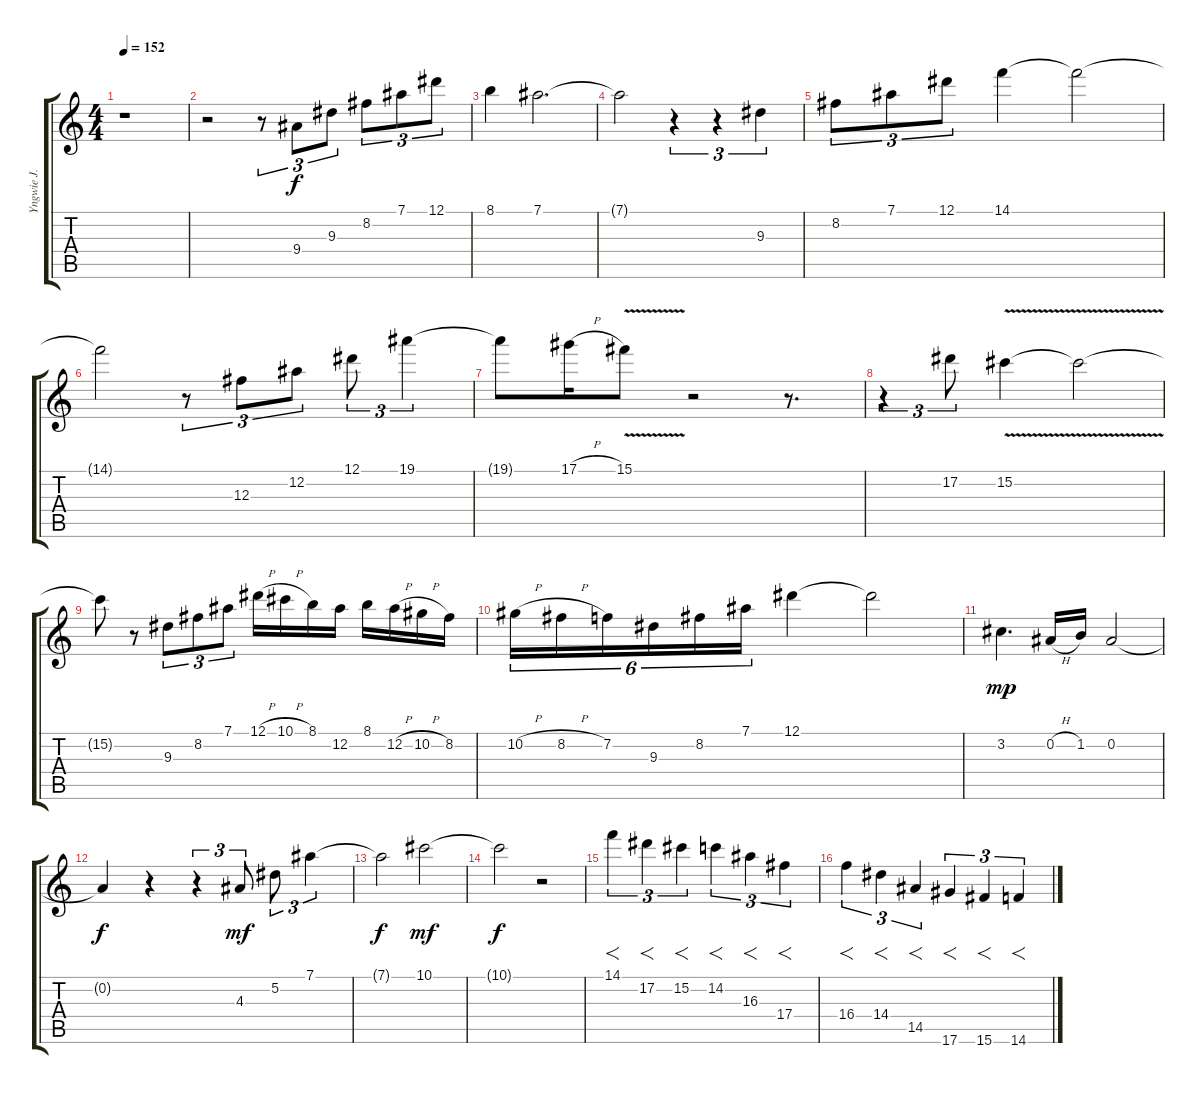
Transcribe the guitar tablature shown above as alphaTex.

\track ("Yngwie J. Malmsteen (Guitar 1)" "Yngwie J. ") {instrument overdrivenguitar}
\staff {score tabs}
\tuning (Eb4 Bb3 Gb3 Db3 Ab2 Eb2) {hide}
\ts (4 4)
\tempo 152
\clef g2
\ks c
r.1{dy f} |
r.2 r.8{tu (3 2)} 9.4.8{tu (3 2)} 9.3.8{tu (3 2)} 8.2.8{tu (3 2)} 7.1.8{tu (3 2)} 12.1.8{tu (3 2)} |
8.1.4 7.1.2{d} |
7.1{t}.2 r.4{tu (3 2)} r.4{tu (3 2)} 9.3.4{tu (3 2)} |
8.2.8{tu (3 2)} 7.1.8{tu (3 2)} 12.1.8{tu (3 2)} 14.1.4 14.1{t}.2 |
14.1{t}.2 r.8{tu (3 2)} 12.3.8{tu (3 2)} 12.2.8{tu (3 2)} 12.1.8{tu (3 2)} 19.1.4{tu (3 2)} |
19.1{t}.8 17.1{h}.16 15.1{v}.8 r.2 r.8{d} |
r.4{tu (3 2)} 17.2.8{tu (3 2)} 15.2{v}.4 15.2{t}.2 |
15.2{t}.8 r.8 9.3.8{tu (3 2)} 8.2.8{tu (3 2)} 7.1.8{tu (3 2)} 12.1{h}.16 10.1{h}.16 8.1.16 12.2.16 8.1.16 12.2{h}.16 10.2{h}.16 8.2.16 |
10.2{h}.16{tu (6 4)} 8.2{h}.16{tu (6 4)} 7.2.16{tu (6 4)} 9.3.16{tu (6 4)} 8.2.16{tu (6 4)} 7.1.16{tu (6 4)} 12.1.4 12.1{t}.2 |
3.2.4{d dy mp} 0.2{h}.16 1.2.16 0.2.2 |
0.2{t}.4{dy f} r.4 r.4{tu (3 2)} 4.3.8{tu (3 2) dy mf} 5.2.8{tu (3 2)} 7.1.4{tu (3 2)} |
7.1{t}.2{dy f} 10.1.2{dy mf} |
10.1{t}.2{dy f} r.2 |
14.1.4{f tu (3 2) instrument overdrivenguitar} 17.2.4{f tu (3 2)} 15.2.4{f tu (3 2)} 14.2.4{f tu (3 2)} 16.3.4{f tu (3 2)} 17.4.4{f tu (3 2)} |
16.4.4{f tu (3 2)} 14.4.4{f tu (3 2)} 14.5.4{f tu (3 2)} 17.6.4{f tu (3 2)} 15.6.4{f tu (3 2)} 14.6.4{f tu (3 2)}
